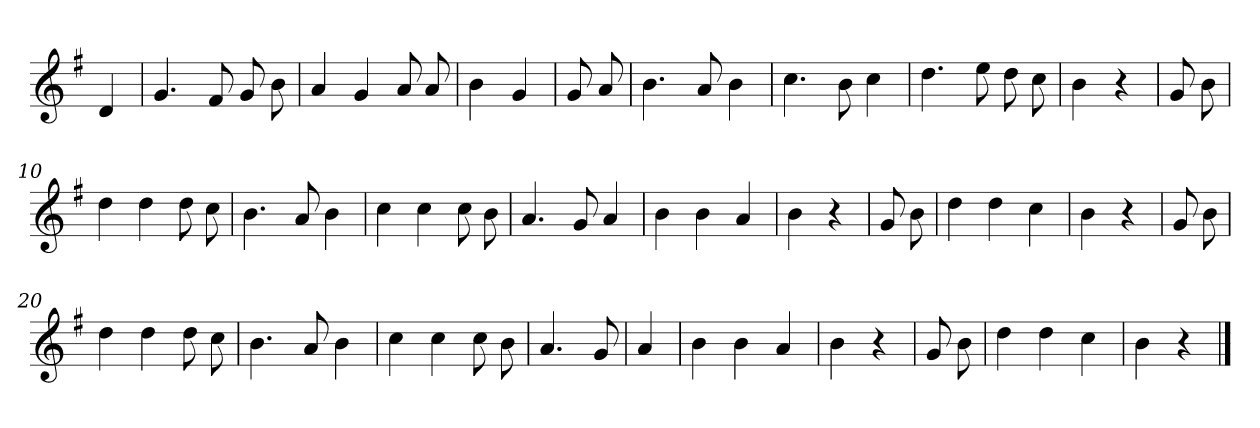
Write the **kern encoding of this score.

**kern
*part1
*staff1
*clefG2
*k[f#]
*G:
=
4d
=1
4.g
8f#
8g
8b
=2
4a
4g
8a
8a
=3
4b
4g
=4
8g
8a
=5
4.b
8a
4b
=6
4.cc
8b
4cc
=7
4.dd
8ee
8dd
8cc
=8
4b
4r
=9
8g
8b
=10
4dd
4dd
8dd
8cc
=11
4.b
8a
4b
=12
4cc
4cc
8cc
8b
=13
4.a
8g
4a
=14
4b
4b
4a
=15
4b
4r
=16
8g
8b
=17
4dd
4dd
4cc
=18
4b
4r
=19
8g
8b
=20
4dd
4dd
8dd
8cc
=21
4.b
8a
4b
=22
4cc
4cc
8cc
8b
=23
4.a
8g
=24
4a
=25
4b
4b
4a
=26
4b
4r
=27
8g
8b
=28
4dd
4dd
4cc
=29
4b
4r
==
*-
